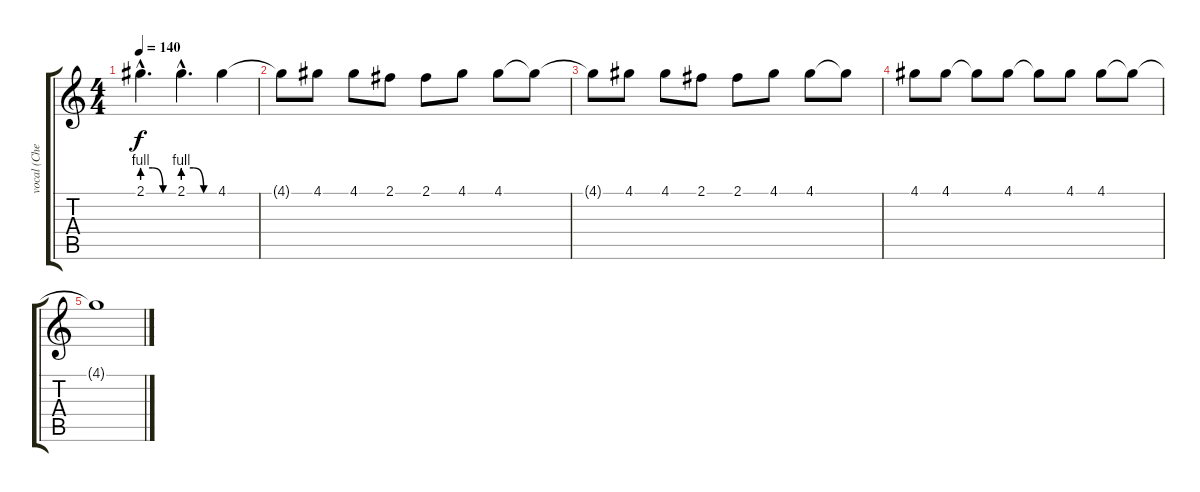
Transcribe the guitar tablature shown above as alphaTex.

\track ("vocal (Chester)" "vocal (Che") {instrument acousticguitarnylon}
\staff {score tabs}
\tuning (E4 B3 G3 D3 A2 E2) {hide}
\ts (4 4)
\tempo 140
\clef g2
\ks c
2.1{be (custom 0 4 20 4 40 0 60 0) hac}.4{d dy f} 2.1{be (custom 0 4 20 4 40 0 60 0) hac}.4{d} 4.1.4 |
4.1{t}.8 4.1.8 4.1.8 2.1.8 2.1.8 4.1.8 4.1.8 4.1{t}.8 |
4.1{t}.8 4.1.8 4.1.8 2.1.8 2.1.8 4.1.8 4.1.8 4.1{t}.8 |
4.1.8 4.1.8 4.1{t}.8 4.1.8 4.1{t}.8 4.1.8 4.1.8 4.1{t}.8 |
4.1{t}.1
